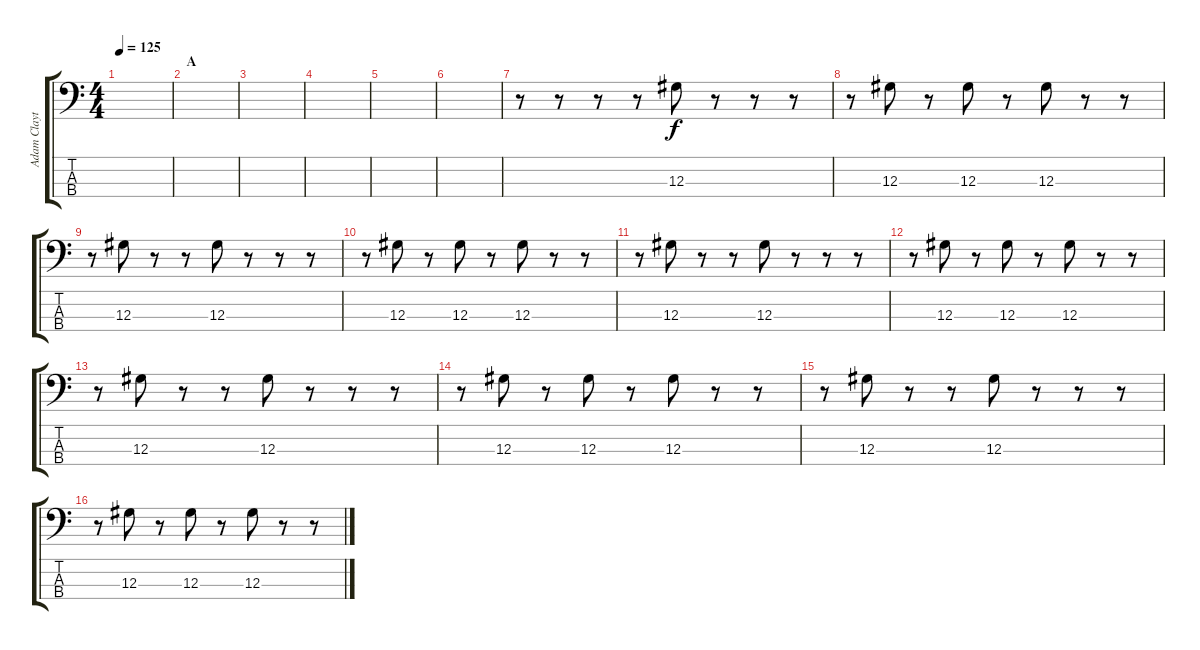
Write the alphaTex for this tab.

\track ("Adam Clayton" "Adam Clayt") {instrument electricbassfinger}
\staff {score tabs}
\tuning (Gb2 Db2 Ab1 Eb1) {hide}
\ts (4 4)
\tempo 125
\clef f4
\ks c
|
\section ("" "A")
|
|
|
|
|
r.8 r.8 r.8 r.8 12.3.8 r.8 r.8 r.8 |
r.8 12.3.8 r.8 12.3.8 r.8 12.3.8 r.8 r.8 |
r.8 12.3.8 r.8 r.8 12.3.8 r.8 r.8 r.8 |
r.8 12.3.8 r.8 12.3.8 r.8 12.3.8 r.8 r.8 |
r.8 12.3.8 r.8 r.8 12.3.8 r.8 r.8 r.8 |
r.8 12.3.8 r.8 12.3.8 r.8 12.3.8 r.8 r.8 |
r.8 12.3.8 r.8 r.8 12.3.8 r.8 r.8 r.8 |
r.8 12.3.8 r.8 12.3.8 r.8 12.3.8 r.8 r.8 |
r.8 12.3.8 r.8 r.8 12.3.8 r.8 r.8 r.8 |
r.8 12.3.8 r.8 12.3.8 r.8 12.3.8 r.8 r.8
